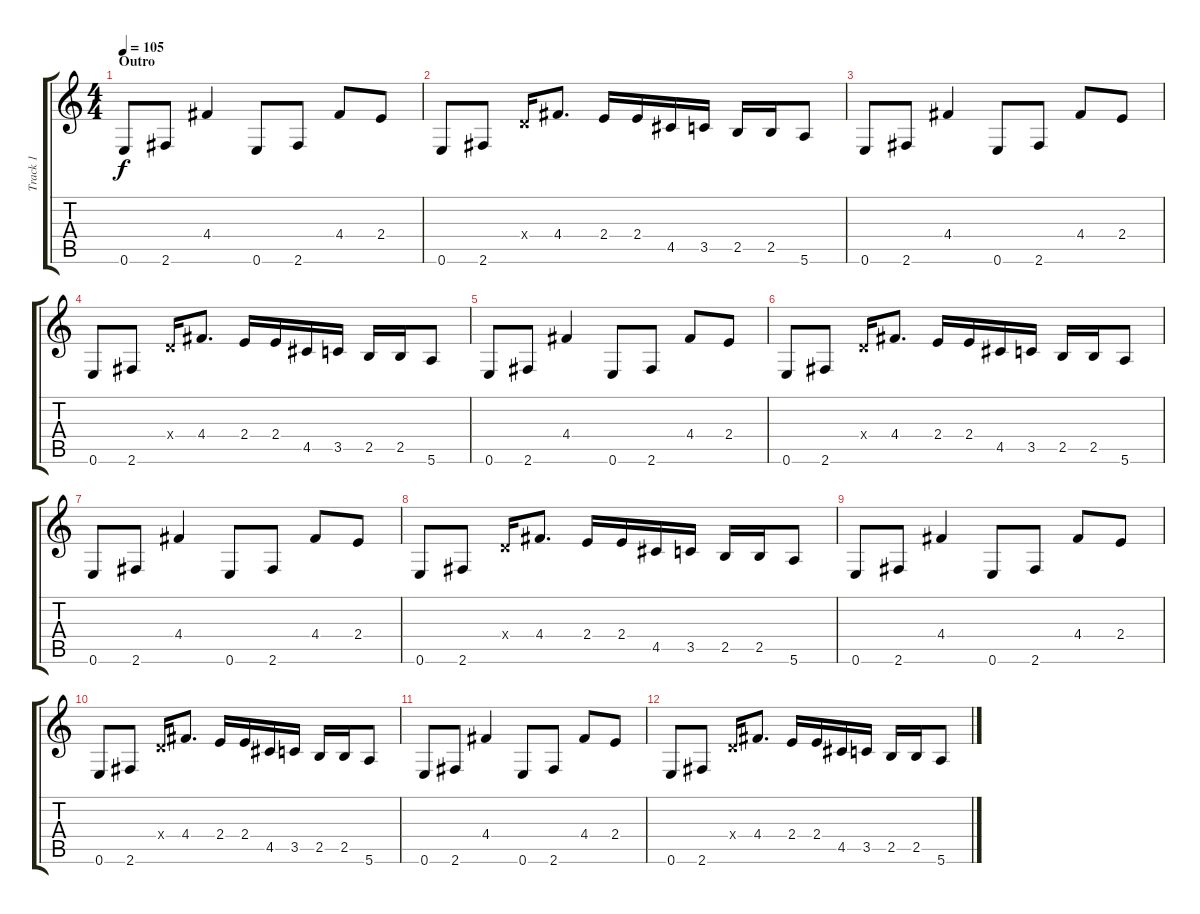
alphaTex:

\track ("Track 1" "Track 1") {instrument acousticguitarsteel}
\staff {score tabs}
\tuning (E4 B3 G3 D3 A2 E2) {hide}
\ts (4 4)
\section ("" "Outro")
\tempo 105
\clef g2
\ks c
0.6.8{dy f} 2.6.8 4.4.4 0.6.8 2.6.8 4.4.8 2.4.8 |
0.6.8 2.6.8 0.4{x}.16 4.4.8{d} 2.4.16 2.4.16 4.5.16 3.5.16 2.5.16 2.5.16 5.6.8 |
0.6.8 2.6.8 4.4.4 0.6.8 2.6.8 4.4.8 2.4.8 |
0.6.8 2.6.8 0.4{x}.16 4.4.8{d} 2.4.16 2.4.16 4.5.16 3.5.16 2.5.16 2.5.16 5.6.8 |
0.6.8 2.6.8 4.4.4 0.6.8 2.6.8 4.4.8 2.4.8 |
0.6.8 2.6.8 0.4{x}.16 4.4.8{d} 2.4.16 2.4.16 4.5.16 3.5.16 2.5.16 2.5.16 5.6.8 |
0.6.8 2.6.8 4.4.4 0.6.8 2.6.8 4.4.8 2.4.8 |
0.6.8 2.6.8 0.4{x}.16 4.4.8{d} 2.4.16 2.4.16 4.5.16 3.5.16 2.5.16 2.5.16 5.6.8 |
0.6.8 2.6.8 4.4.4 0.6.8 2.6.8 4.4.8 2.4.8 |
0.6.8 2.6.8 0.4{x}.16 4.4.8{d} 2.4.16 2.4.16 4.5.16 3.5.16 2.5.16 2.5.16 5.6.8 |
0.6.8 2.6.8 4.4.4 0.6.8 2.6.8 4.4.8 2.4.8 |
0.6.8 2.6.8 0.4{x}.16 4.4.8{d} 2.4.16 2.4.16 4.5.16 3.5.16 2.5.16 2.5.16 5.6.8
